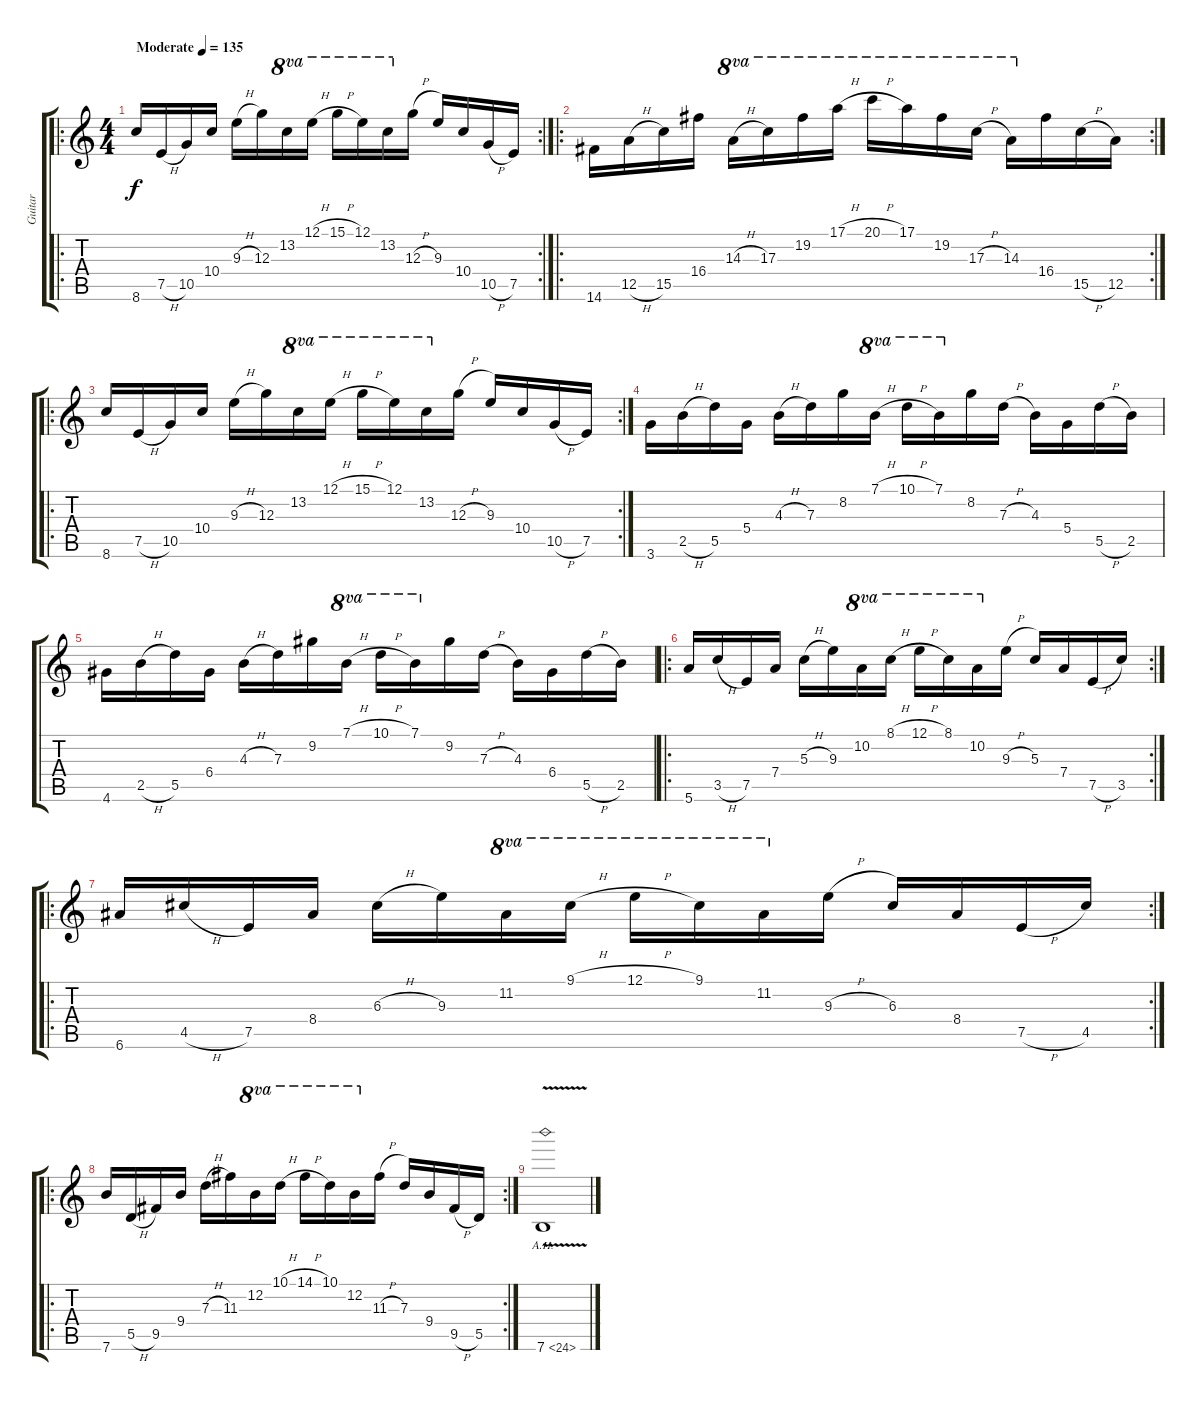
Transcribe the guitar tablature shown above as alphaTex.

\track ("Guitar" "Guitar") {instrument overdrivenguitar}
\staff {score tabs}
\tuning (E4 B3 G3 D3 A2 E2) {hide}
\ro
\rc 2
\ts (4 4)
\tempo (135 "Moderate")
\clef g2
\ks c
8.6.16{ot 8vb dy f instrument overdrivenguitar} 7.5{h}.16 10.5.16 10.4.16 9.3{h}.16 12.3.16 13.2.16{ot 8va} 12.1{h}.16{ot 8va} 15.1{h}.16{ot 8va} 12.1.16{ot 8va} 13.2.16{ot 8va} 12.3{h}.16 9.3.16 10.4.16 10.5{h}.16 7.5.16 |
\ro
\rc 2
14.6.16 12.5{h}.16 15.5.16 16.4.16 14.3{h}.16{ot 8va} 17.3.16{ot 8va} 19.2.16{ot 8va} 17.1{h}.16{ot 8va} 20.1{h}.16{ot 8va} 17.1.16{ot 8va} 19.2.16{ot 8va} 17.3{h}.16{ot 8va} 14.3.16{ot 8va} 16.4.16 15.5{h}.16 12.5.16 |
\ro
\rc 2
8.6.16{ot 8vb} 7.5{h}.16 10.5.16 10.4.16 9.3{h}.16 12.3.16 13.2.16{ot 8va} 12.1{h}.16{ot 8va} 15.1{h}.16{ot 8va} 12.1.16{ot 8va} 13.2.16{ot 8va} 12.3{h}.16 9.3.16 10.4.16 10.5{h}.16 7.5.16 |
3.6.16{ot 8vb} 2.5{h}.16{ot 8vb} 5.5.16{ot 8vb} 5.4.16 4.3{h}.16 7.3.16 8.2.16 7.1{h}.16{ot 8va} 10.1{h}.16{ot 8va} 7.1.16{ot 8va} 8.2.16 7.3{h}.16 4.3.16 5.4.16 5.5{h}.16{ot 8vb} 2.5.16{ot 8vb} |
4.6.16{ot 8vb} 2.5{h}.16{ot 8vb} 5.5.16{ot 8vb} 6.4.16 4.3{h}.16 7.3.16 9.2.16 7.1{h}.16{ot 8va} 10.1{h}.16{ot 8va} 7.1.16{ot 8va} 9.2.16 7.3{h}.16 4.3.16 6.4.16 5.5{h}.16{ot 8vb} 2.5.16{ot 8vb} |
\ro
\rc 2
5.6.16{ot 8vb} 3.5{h}.16{ot 8vb} 7.5.16 7.4.16 5.3{h}.16 9.3.16 10.2.16{ot 8va} 8.1{h}.16{ot 8va} 12.1{h}.16{ot 8va} 8.1.16{ot 8va} 10.2.16{ot 8va} 9.3{h}.16 5.3.16 7.4.16 7.5{h}.16 3.5.16{ot 8vb} |
\ro
\rc 2
6.6.16{ot 8vb} 4.5{h}.16{ot 8vb} 7.5.16 8.4.16 6.3{h}.16 9.3.16 11.2.16{ot 8va} 9.1{h}.16{ot 8va} 12.1{h}.16{ot 8va} 9.1.16{ot 8va} 11.2.16{ot 8va} 9.3{h}.16 6.3.16 8.4.16 7.5{h}.16 4.5.16{ot 8vb} |
\ro
\rc 2
7.6.16{ot 8vb} 5.5{h}.16 9.5.16 9.4.16 7.3{h}.16 11.3.16 12.2.16{ot 8va} 10.1{h}.16{ot 8va} 14.1{h}.16{ot 8va} 10.1.16{ot 8va} 12.2.16{ot 8va} 11.3{h}.16 7.3.16 9.4.16 9.5{h}.16 5.5.16 |
7.6{ah 17 v}.1
